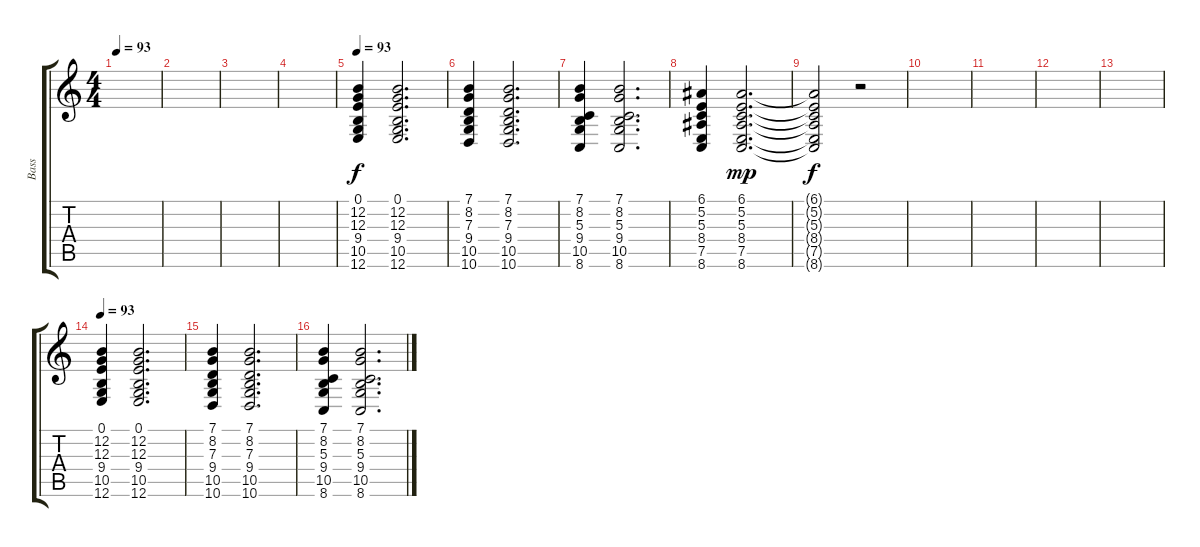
\track ("Bass" "Bass") {instrument acousticgrandpiano}
\staff {score tabs}
\tuning (E4 B3 G3 D3 A2 E2) {hide}
\ts (4 4)
\tempo 93
\clef g2
\ks c
|
|
|
|
\tempo 93
(0.1 12.2 12.3 9.4 10.5 12.6).4 (0.1 12.2 12.3 9.4 10.5 12.6).2{d} |
(7.1 8.2 7.3 9.4 10.5 10.6).4 (7.1 8.2 7.3 9.4 10.5 10.6).2{d} |
(7.1 8.2 5.3 9.4 10.5 8.6).4 (7.1 8.2 5.3 9.4 10.5 8.6).2{d} |
(6.1 5.2 5.3 8.4 7.5 8.6).4 (6.1 5.2 5.3 8.4 7.5 8.6).2{d dy mp} |
(6.1{t} 5.2{t} 5.3{t} 8.4{t} 7.5{t} 8.6{t}).2{dy f} r.2 |
|
|
|
|
\tempo 93
(0.1 12.2 12.3 9.4 10.5 12.6).4 (0.1 12.2 12.3 9.4 10.5 12.6).2{d} |
(7.1 8.2 7.3 9.4 10.5 10.6).4 (7.1 8.2 7.3 9.4 10.5 10.6).2{d} |
(7.1 8.2 5.3 9.4 10.5 8.6).4 (7.1 8.2 5.3 9.4 10.5 8.6).2{d}
